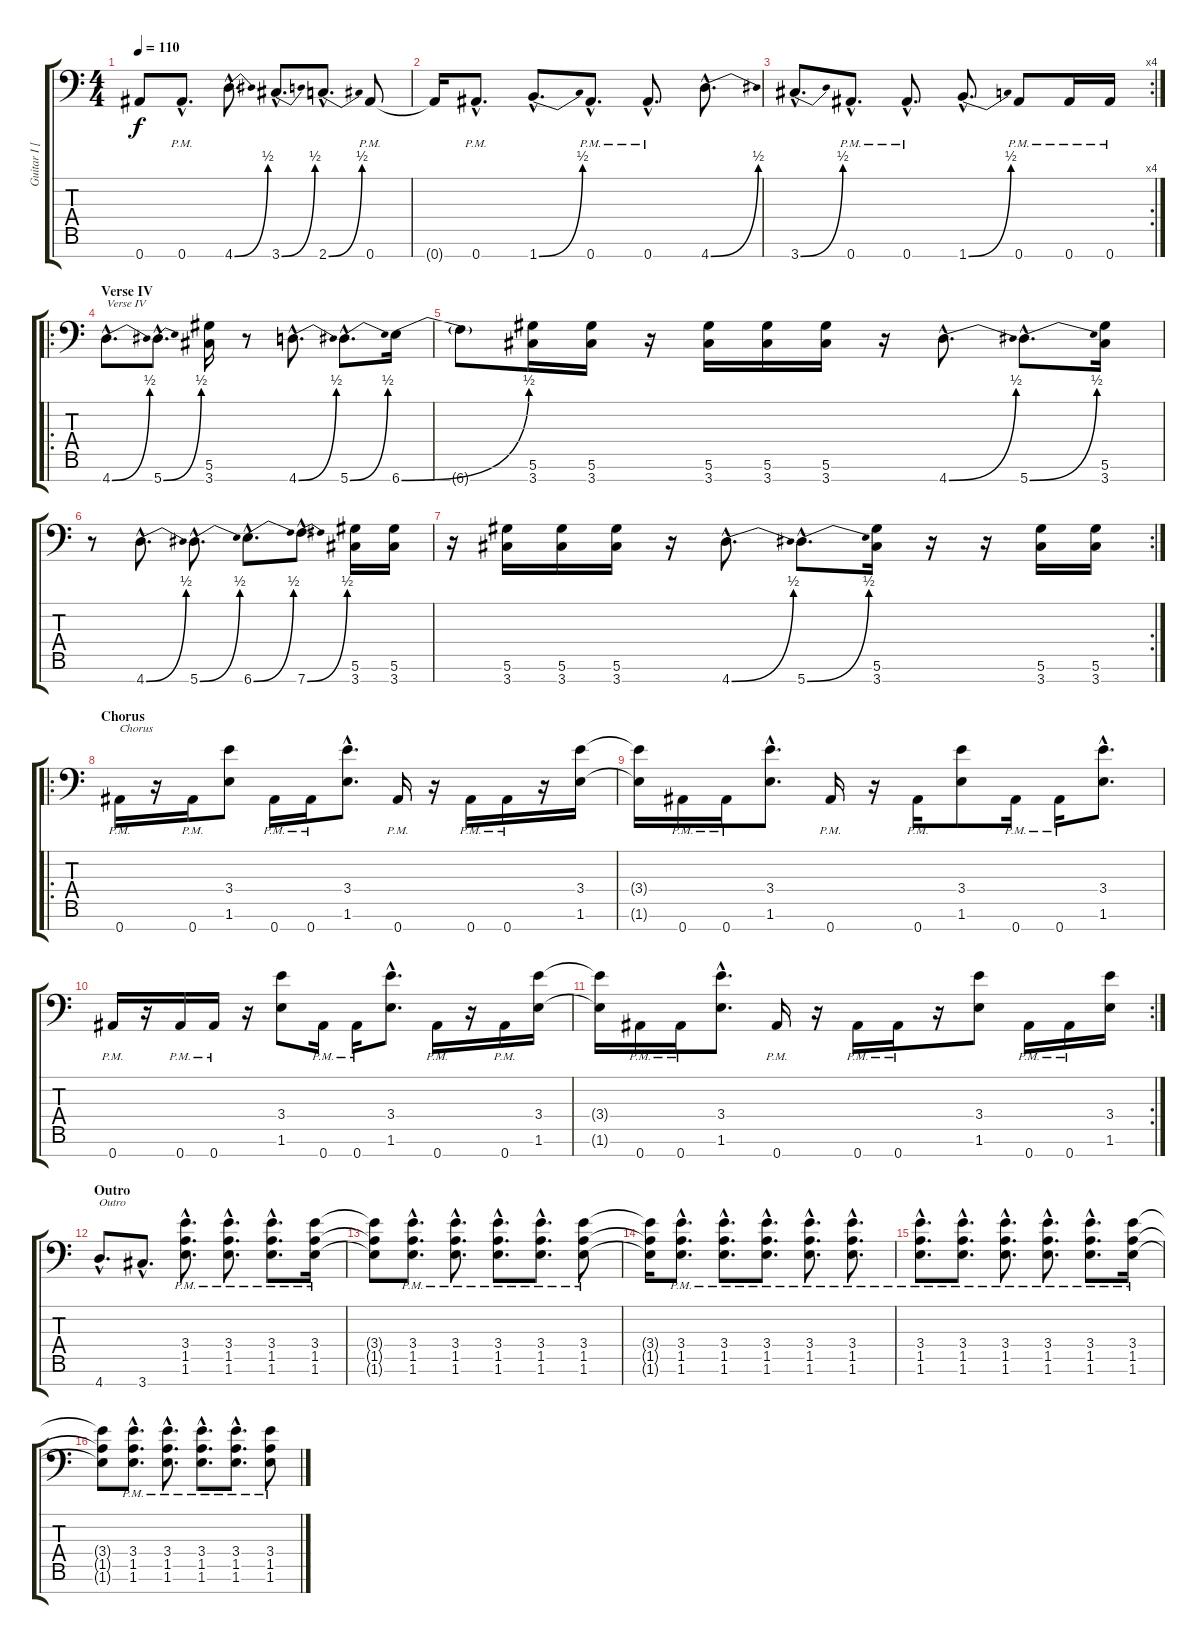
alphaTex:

\track ("Guitar I [Fredrik Thordendal]" "Guitar I [") {instrument distortionguitar}
\staff {score tabs}
\tuning (Eb4 Bb3 Gb3 Db3 Ab2 Eb2 Bb1) {hide}
\ts (4 4)
\tempo 110
\clef f4
\ks c
0.7{t}.8{dy f} 0.7{hac pm}.8{d} 4.7{be (bend 0 0 60 2) hac}.8{d} 3.7{be (bend 0 0 60 2) hac}.8{d} 2.7{be (bend 0 0 60 2) hac}.8{d} 0.7{pm}.8 |
0.7{t}.16 0.7{hac pm}.8{d} 1.7{be (bend 0 0 60 2) hac}.8{d} 0.7{hac pm}.8{d} 0.7{hac pm}.8{d} 4.7{be (bend 0 0 60 2) hac}.8{d} |
\rc 4
3.7{be (bend 0 0 60 2) hac}.8{d} 0.7{hac pm}.8{d} 0.7{hac pm}.8{d} 1.7{be (bend 0 0 60 2) hac}.8{d} 0.7{pm}.8 0.7{pm}.16 0.7{pm}.16 |
\ro
\section ("" "Verse IV")
4.7{be (bend 0 0 60 2) hac}.8{d txt "Verse IV"} 5.7{be (bend 0 0 60 2) hac}.8{d} (5.6 3.7).16 r.8 4.7{be (bend 0 0 60 2) hac}.8{d} 5.7{be (bend 0 0 60 2) hac}.8{d} 6.7{be (bend 0 0 60 2)}.16 |
6.7{t}.8 (5.6 3.7).16 (5.6 3.7).16 r.16 (5.6 3.7).16 (5.6 3.7).16 (5.6 3.7).16 r.16 4.7{be (bend 0 0 60 2) hac}.8{d} 5.7{be (bend 0 0 60 2) hac}.8{d} (5.6 3.7).16 |
r.8 4.7{be (bend 0 0 60 2) hac}.8{d} 5.7{be (bend 0 0 60 2) hac}.8{d} 6.7{be (bend 0 0 60 2) hac}.8{d} 7.7{be (bend 0 0 60 2) hac}.8{d} (5.6 3.7).16 (5.6 3.7).16 |
\rc 2
r.16 (5.6 3.7).16 (5.6 3.7).16 (5.6 3.7).16 r.16 4.7{be (bend 0 0 60 2) hac}.8{d} 5.7{be (bend 0 0 60 2) hac}.8{d} (5.6 3.7).16 r.16 r.16 (5.6 3.7).16 (5.6 3.7).16 |
\ro
\section ("" "Chorus")
0.7{pm}.16{txt "Chorus"} r.16 0.7{pm}.16 (3.4 1.6).8 0.7{pm}.16 0.7{pm}.16 (3.4{hac} 1.6{hac}).8{d} 0.7{pm}.16 r.16 0.7{pm}.16 0.7{pm}.16 r.16 (3.4 1.6).16 |
(3.4{t} 1.6{t}).16 0.7{pm}.16 0.7{pm}.16 (3.4{hac} 1.6{hac}).8{d} 0.7{pm}.16 r.16 0.7{pm}.16 (3.4 1.6).8 0.7{pm}.16 0.7{pm}.16 (3.4{hac} 1.6{hac}).8{d} |
0.7{pm}.16 r.16 0.7{pm}.16 0.7{pm}.16 r.16 (3.4 1.6).8 0.7{pm}.16 0.7{pm}.16 (3.4{hac} 1.6{hac}).8{d} 0.7{pm}.16 r.16 0.7{pm}.16 (3.4 1.6).16 |
\rc 2
(3.4{t} 1.6{t}).16 0.7{pm}.16 0.7{pm}.16 (3.4{hac} 1.6{hac}).8{d} 0.7{pm}.16 r.16 0.7{pm}.16 0.7{pm}.16 r.16 (3.4 1.6).8 0.7{pm}.16 0.7{pm}.16 (3.4 1.6).16 |
\section ("" "Outro")
4.7{hac}.8{d txt "Outro"} 3.7{hac}.8{d} (3.4{hac pm} 1.5{hac pm} 1.6{hac pm}).8{d} (3.4{hac pm} 1.5{hac pm} 1.6{hac pm}).8{d} (3.4{hac pm} 1.5{hac pm} 1.6{hac pm}).8{d} (3.4{pm} 1.5{pm} 1.6{pm}).16 |
(3.4{t} 1.5{t} 1.6{t}).8 (3.4{hac pm} 1.5{hac pm} 1.6{hac pm}).8{d} (3.4{hac pm} 1.5{hac pm} 1.6{hac pm}).8{d} (3.4{hac pm} 1.5{hac pm} 1.6{hac pm}).8{d} (3.4{hac pm} 1.5{hac pm} 1.6{hac pm}).8{d} (3.4{pm} 1.5{pm} 1.6{pm}).8 |
(3.4{t} 1.5{t} 1.6{t}).16 (3.4{hac pm} 1.5{hac pm} 1.6{hac pm}).8{d} (3.4{hac pm} 1.5{hac pm} 1.6{hac pm}).8{d} (3.4{hac pm} 1.5{hac pm} 1.6{hac pm}).8{d} (3.4{hac pm} 1.5{hac pm} 1.6{hac pm}).8{d} (3.4{hac pm} 1.5{hac pm} 1.6{hac pm}).8{d} |
(3.4{hac pm} 1.5{hac pm} 1.6{hac pm}).8{d} (3.4{hac pm} 1.5{hac pm} 1.6{hac pm}).8{d} (3.4{hac pm} 1.5{hac pm} 1.6{hac pm}).8{d} (3.4{hac pm} 1.5{hac pm} 1.6{hac pm}).8{d} (3.4{hac pm} 1.5{hac pm} 1.6{hac pm}).8{d} (3.4{pm} 1.5{pm} 1.6{pm}).16 |
(3.4{t} 1.5{t} 1.6{t}).8 (3.4{hac pm} 1.5{hac pm} 1.6{hac pm}).8{d} (3.4{hac pm} 1.5{hac pm} 1.6{hac pm}).8{d} (3.4{hac pm} 1.5{hac pm} 1.6{hac pm}).8{d} (3.4{hac pm} 1.5{hac pm} 1.6{hac pm}).8{d} (3.4{pm} 1.5{pm} 1.6{pm}).8
